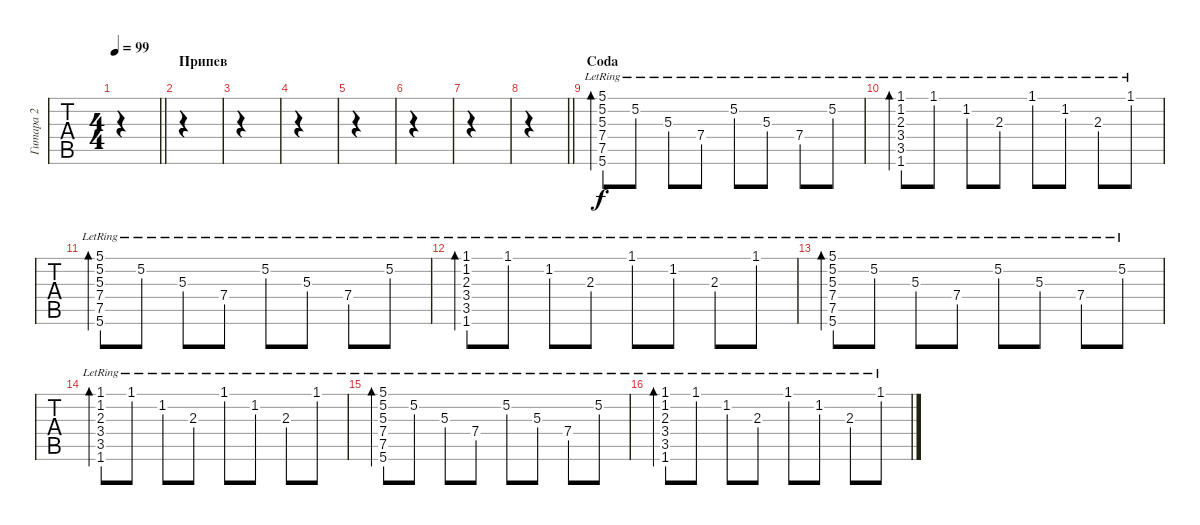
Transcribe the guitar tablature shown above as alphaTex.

\track ("Гитара 2" "Гитара 2") {instrument electricguitarclean}
\staff {tabs}
\tuning (E4 B3 G3 D3 A2 E2) {hide}
\ts (4 4)
\tempo 99
\clef g2
\barLineRight lightlight
\ks c
|
\section ("" "Припев")
|
|
|
|
|
|
\barLineRight lightlight
|
\section ("" "Coda")
(5.1{lr} 5.2{lr} 5.3{lr} 7.4{lr} 7.5{lr} 5.6).8{bd 120} 5.2{lr}.8 5.3{lr}.8 7.4{lr}.8 5.2{lr}.8 5.3{lr}.8 7.4{lr}.8 5.2{lr}.8 |
(1.1{lr} 1.2{lr} 2.3{lr} 3.4{lr} 3.5{lr} 1.6{lr}).8{bd 60} 1.1{lr}.8 1.2{lr}.8 2.3{lr}.8 1.1{lr}.8 1.2{lr}.8 2.3{lr}.8 1.1{lr}.8 |
(5.1{lr} 5.2{lr} 5.3{lr} 7.4{lr} 7.5{lr} 5.6).8{bd 60} 5.2{lr}.8 5.3{lr}.8 7.4{lr}.8 5.2{lr}.8 5.3{lr}.8 7.4{lr}.8 5.2{lr}.8 |
(1.1{lr} 1.2{lr} 2.3{lr} 3.4{lr} 3.5{lr} 1.6{lr}).8{bd 60} 1.1{lr}.8 1.2{lr}.8 2.3{lr}.8 1.1{lr}.8 1.2{lr}.8 2.3{lr}.8 1.1{lr}.8 |
(5.1{lr} 5.2{lr} 5.3{lr} 7.4{lr} 7.5{lr} 5.6).8{bd 60} 5.2{lr}.8 5.3{lr}.8 7.4{lr}.8 5.2{lr}.8 5.3{lr}.8 7.4{lr}.8 5.2{lr}.8 |
(1.1{lr} 1.2{lr} 2.3{lr} 3.4{lr} 3.5{lr} 1.6{lr}).8{bd 60} 1.1{lr}.8 1.2{lr}.8 2.3{lr}.8 1.1{lr}.8 1.2{lr}.8 2.3{lr}.8 1.1{lr}.8 |
(5.1{lr} 5.2{lr} 5.3{lr} 7.4{lr} 7.5{lr} 5.6).8{bd 60} 5.2{lr}.8 5.3{lr}.8 7.4{lr}.8 5.2{lr}.8 5.3{lr}.8 7.4{lr}.8 5.2{lr}.8 |
(1.1{lr} 1.2{lr} 2.3{lr} 3.4{lr} 3.5{lr} 1.6{lr}).8{bd 60} 1.1{lr}.8 1.2{lr}.8 2.3{lr}.8 1.1{lr}.8 1.2{lr}.8 2.3{lr}.8 1.1{lr}.8
